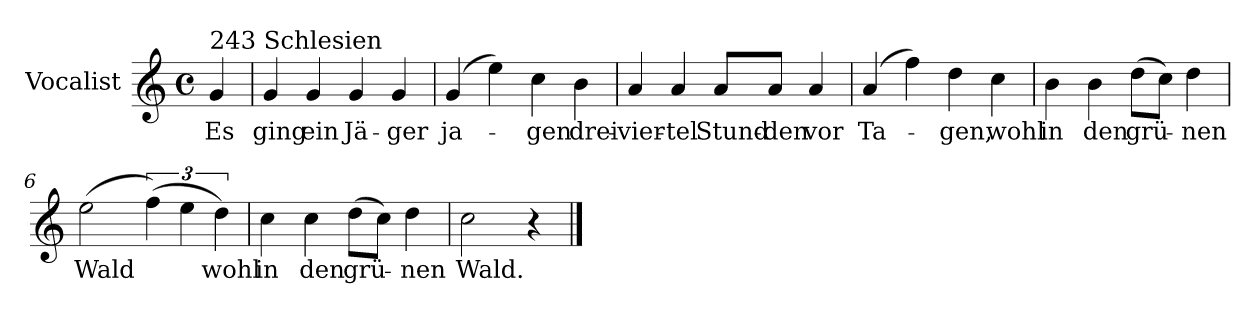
**kern	**text
*part1	*part1
*staff1	*staff1
*I"Vocalist	*
*k[]	*
*C:	*
*M4/4	*
*met(c)	*
=	=
!LO:TX:a:t=243 Schlesien	!
4g	Es
=1	=1
4g	ging
4g	ein
4g	Jä-
4g	-ger
=2	=2
(4g	ja-
4ee)	.
4cc	-gen
4b	drei-
=3	=3
4a	-vier-
4a	-tel
8aL	Stund-
8aJ	-den
4a	vor
=4	=4
(4a	Ta-
4ff)	.
4dd	-gen,
4cc	wohl
=5	=5
4b	in
4b	den
(8ddL	grü-
8ccJ)	.
4dd	-nen
=6	=6
(2ee	Wald
(6ff)	.
6ee	.
6dd)	wohl
=7	=7
4cc	in
4cc	den
(8ddL	grü-
8ccJ)	.
4dd	-nen
=8	=8
2cc	Wald.
4r	.
==	==
*-	*-
